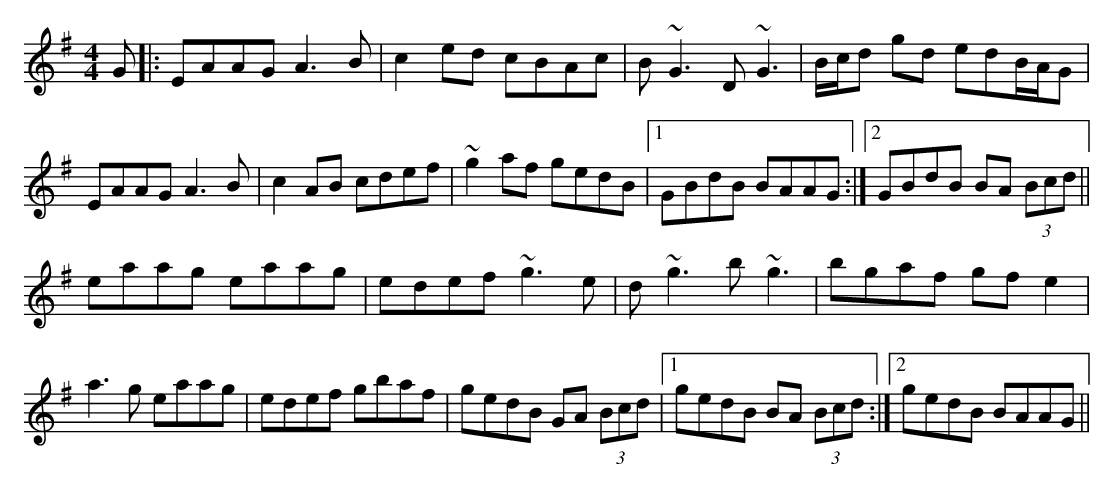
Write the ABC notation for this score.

X:1
M:4/4
K:Ador
G|:EAAG A3 B|c2 ed cBAc|B~G3 D~G3|B/c/d gd edB/A/G|
EAAG A3 B|c2 AB cdef|~g2 af gedB|1 GBdB BAAG:|2 GBdB BA (3Bcd||
eaag eaag|edef ~g3e|d~g3 b~g3|bgaf gf e2|
a3 g eaag|edef gbaf|gedB GA (3Bcd|1 gedB BA (3Bcd:|2 gedB BAAG||
